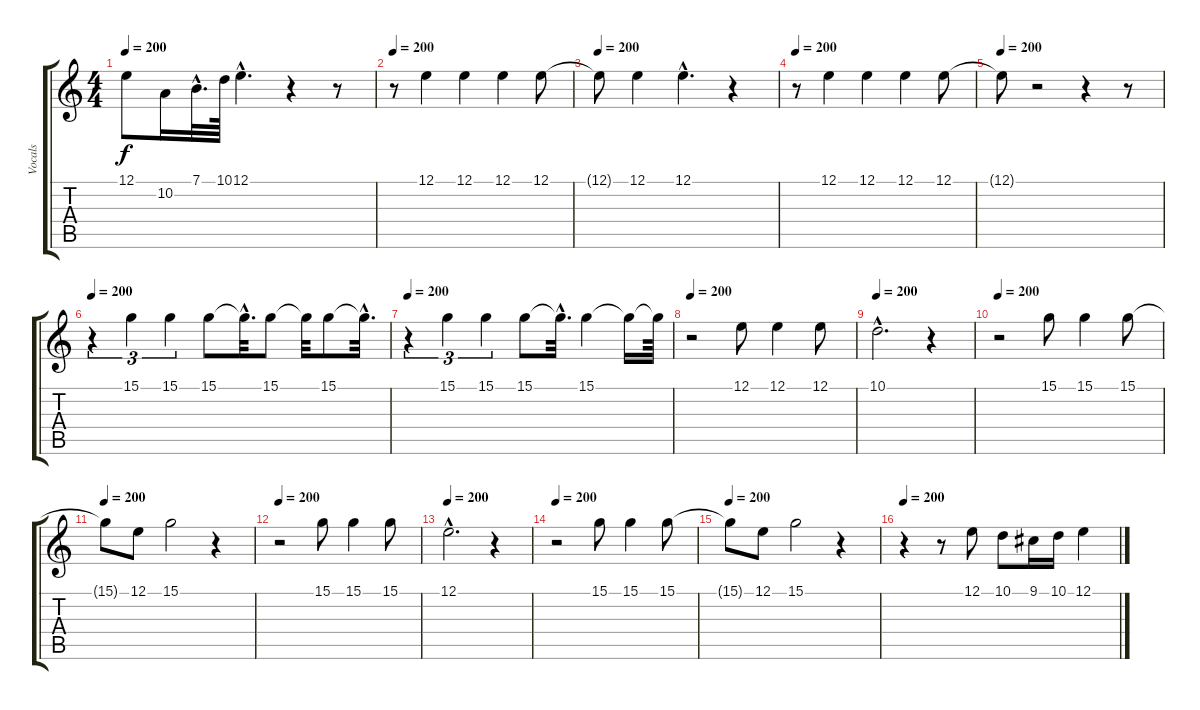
\track ("Vocals" "Vocals") {instrument lead1square}
\staff {score tabs}
\tuning (E4 B3 G3 D3 A2 E2) {hide}
\ts (4 4)
\tempo 200
\clef g2
\ks c
12.1{t}.8{dy f} 10.2.16 7.1{hac}.32{d} 10.1.64 12.1{hac}.4{d} r.4 r.8 |
\tempo 200
r.8 12.1.4 12.1.4 12.1.4 12.1.8 |
\tempo 200
12.1{t}.8 12.1.4 12.1{hac}.4{d} r.4 |
\tempo 200
r.8 12.1.4 12.1.4 12.1.4 12.1.8 |
\tempo 200
12.1{t}.8 r.2 r.4 r.8 |
\tempo 200
r.4{tu (3 2)} 15.1.4{tu (3 2)} 15.1.4{tu (3 2)} 15.1.8 15.1{hac t}.32{d} 15.1.8 15.1{t}.32 15.1.8 15.1{hac t}.32{d} |
\tempo 200
r.4{tu (3 2)} 15.1.4{tu (3 2)} 15.1.4{tu (3 2)} 15.1.8 15.1{hac t}.32{d} 15.1.4 15.1{t}.16 15.1{t}.64 |
\tempo 200
r.2 12.1.8 12.1.4 12.1.8 |
\tempo 200
10.1{hac}.2{d} r.4 |
\tempo 200
r.2 15.1.8 15.1.4 15.1.8 |
\tempo 200
15.1{t}.8 12.1.8 15.1.2 r.4 |
\tempo 200
r.2 15.1.8 15.1.4 15.1.8 |
\tempo 200
12.1{hac}.2{d} r.4 |
\tempo 200
r.2 15.1.8 15.1.4 15.1.8 |
\tempo 200
15.1{t}.8 12.1.8 15.1.2 r.4 |
\tempo 200
r.4 r.8 12.1.8 10.1.8 9.1.16 10.1.16 12.1.4
